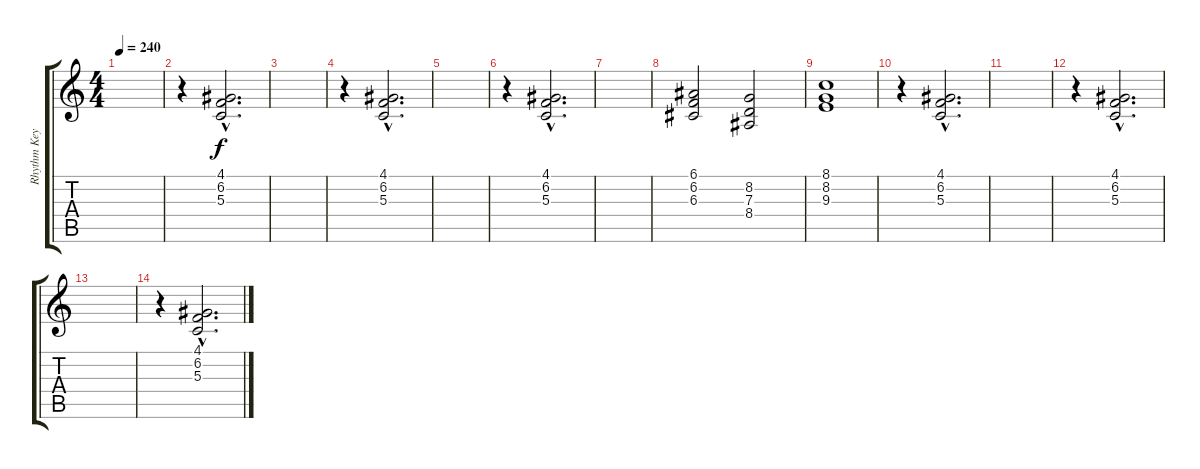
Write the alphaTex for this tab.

\track ("Rhythm Keyboard" "Rhythm Key") {instrument harpsichord}
\staff {score tabs}
\tuning (E4 B3 G3 D3 A2 E2) {hide}
\ts (4 4)
\tempo 240
\clef g2
\ks c
|
r.4 (4.1{hac} 6.2{hac} 5.3{hac}).2{d} |
|
r.4 (4.1{hac} 6.2{hac} 5.3{hac}).2{d} |
|
r.4 (4.1{hac} 6.2{hac} 5.3{hac}).2{d} |
|
(6.1 6.2 6.3).2 (8.2 7.3 8.4).2 |
(8.1 8.2 9.3).1 |
r.4 (4.1{hac} 6.2{hac} 5.3{hac}).2{d} |
|
r.4 (4.1{hac} 6.2{hac} 5.3{hac}).2{d} |
|
r.4 (4.1{hac} 6.2{hac} 5.3{hac}).2{d}
